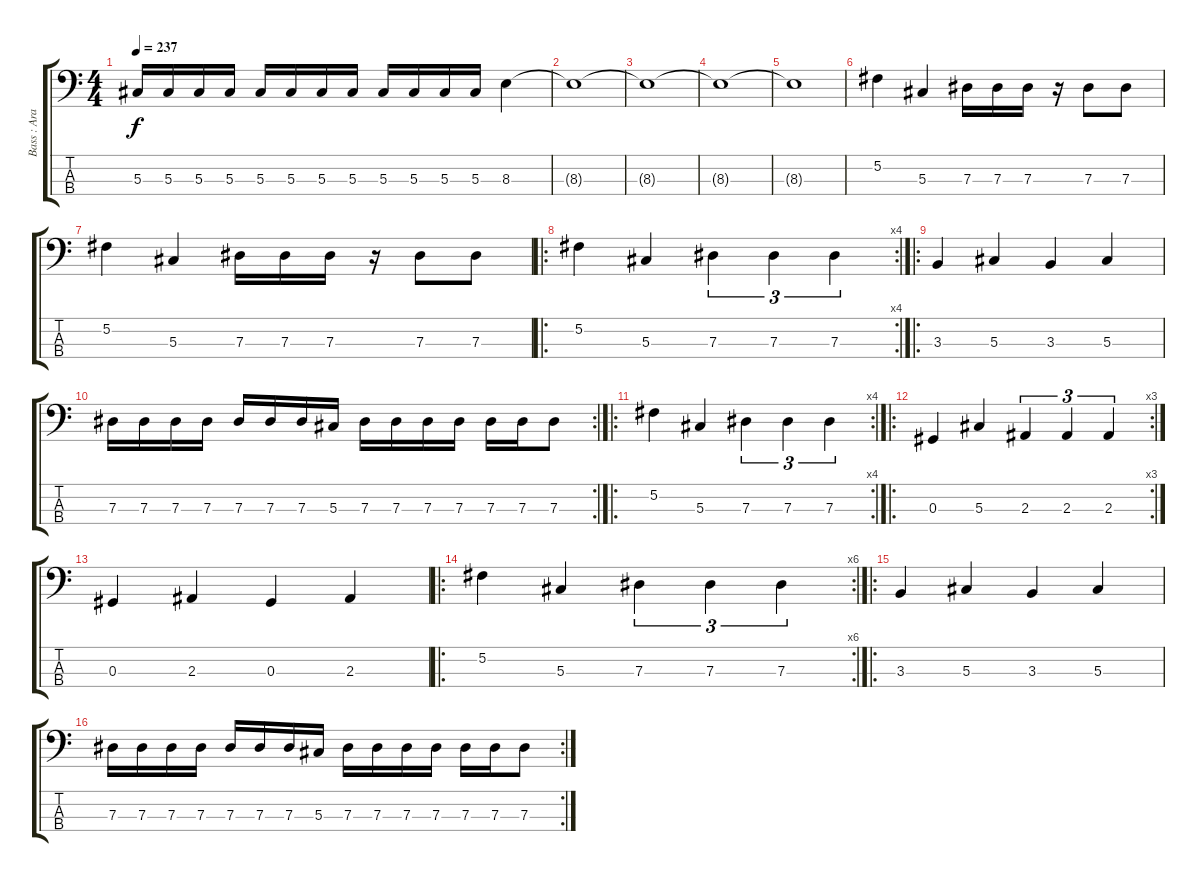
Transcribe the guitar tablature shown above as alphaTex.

\track ("Bass : Araya" "Bass : Ara") {instrument electricbasspick}
\staff {score tabs}
\tuning (Gb2 Db2 Ab1 Eb1) {hide}
\ts (4 4)
\tempo 237
\clef f4
\ks c
5.3.16{dy f} 5.3.16 5.3.16 5.3.16 5.3.16 5.3.16 5.3.16 5.3.16 5.3.16 5.3.16 5.3.16 5.3.16 8.3.4 |
8.3{t}.1 |
8.3{t}.1 |
8.3{t}.1 |
8.3{t}.1 |
5.2.4 5.3.4 7.3.16 7.3.16 7.3.16 r.16 7.3.8 7.3.8 |
5.2.4 5.3.4 7.3.16 7.3.16 7.3.16 r.16 7.3.8 7.3.8 |
\ro
\rc 4
5.2.4 5.3.4 7.3.4{tu (3 2)} 7.3.4{tu (3 2)} 7.3.4{tu (3 2)} |
\ro
3.3.4 5.3.4 3.3.4 5.3.4 |
\rc 2
7.3.16 7.3.16 7.3.16 7.3.16 7.3.16 7.3.16 7.3.16 5.3.16 7.3.16 7.3.16 7.3.16 7.3.16 7.3.16 7.3.16 7.3.8 |
\ro
\rc 4
5.2.4 5.3.4 7.3.4{tu (3 2)} 7.3.4{tu (3 2)} 7.3.4{tu (3 2)} |
\ro
\rc 3
0.3.4 5.3.4 2.3.4{tu (3 2)} 2.3.4{tu (3 2)} 2.3.4{tu (3 2)} |
0.3.4 2.3.4 0.3.4 2.3.4 |
\ro
\rc 6
5.2.4 5.3.4 7.3.4{tu (3 2)} 7.3.4{tu (3 2)} 7.3.4{tu (3 2)} |
\ro
3.3.4 5.3.4 3.3.4 5.3.4 |
\rc 2
7.3.16 7.3.16 7.3.16 7.3.16 7.3.16 7.3.16 7.3.16 5.3.16 7.3.16 7.3.16 7.3.16 7.3.16 7.3.16 7.3.16 7.3.8
